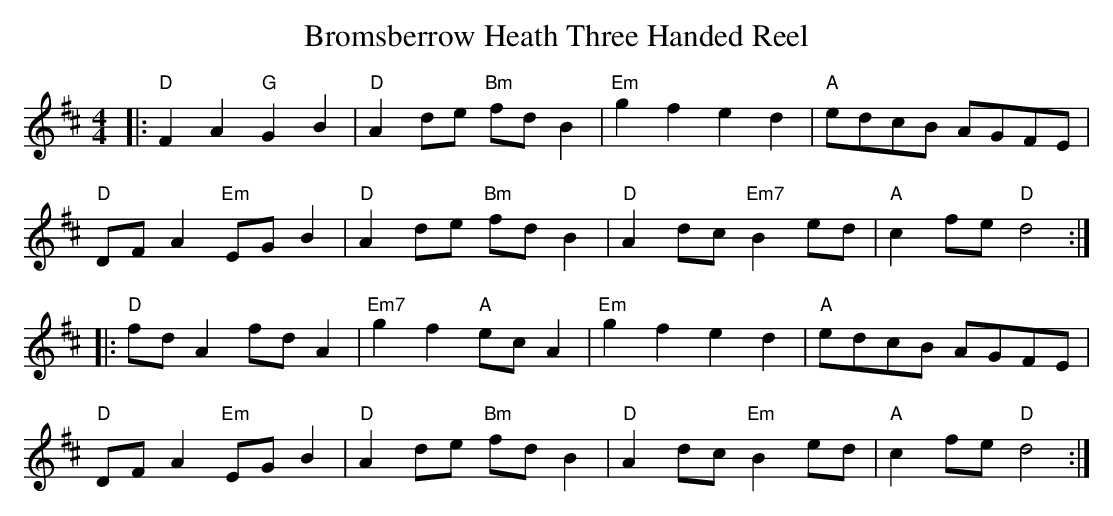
X:1
T:Bromsberrow Heath Three Handed Reel
L:1/4
M:4/4
K:D
V:1
|: "D" F A "G" G B | "D" A d/e/ "Bm" f/d/ B | "Em" g f e d | "A" e/d/c/B/ A/G/F/E/ |
"D" D/F/ A "Em" E/G/ B | "D" A d/e/ "Bm" f/d/ B | "D" A d/c/ "Em7" B e/d/ | "A" c f/e/ "D" d2 :|
|:"D" f/d/ A f/d/ A | "Em7" g f "A" e/c/ A | "Em" g f e d | "A" e/d/c/B/ A/G/F/E/ |
"D" D/F/ A "Em" E/G/ B | "D" A d/e/ "Bm" f/d/ B | "D" A d/c/ "Em" B e/d/ | "A" c f/e/ "D" d2 :|
